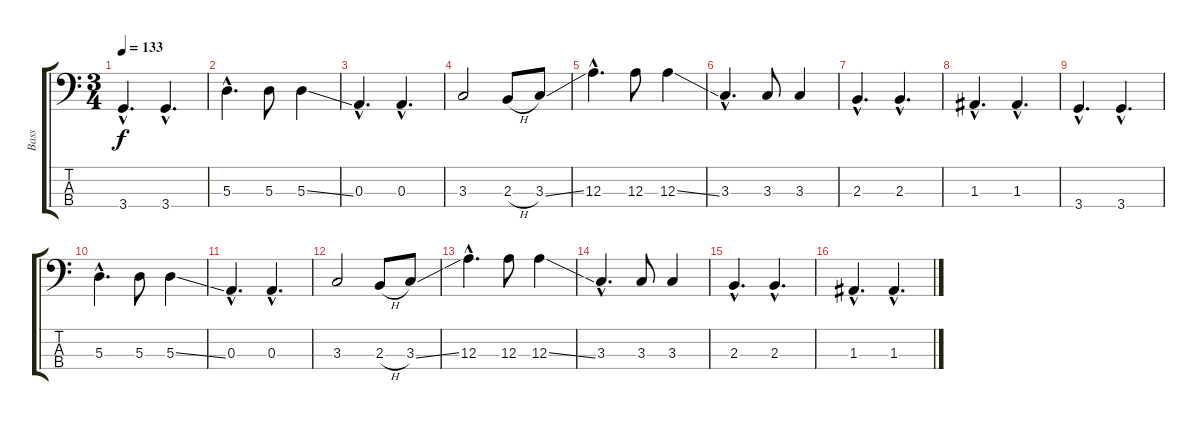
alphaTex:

\track ("Bass" "Bass") {instrument electricbassfinger}
\staff {score tabs}
\tuning (G2 D2 A1 E1) {hide}
\ts (3 4)
\tempo 133
\clef f4
\ks c
3.4{hac}.4{d dy f} 3.4{hac}.4{d} |
5.3{hac}.4{d} 5.3.8 5.3{ss}.4 |
0.3{hac}.4{d} 0.3{hac}.4{d} |
3.3.2 2.3{h}.8 3.3{ss}.8 |
12.3{hac}.4{d} 12.3.8 12.3{ss}.4 |
3.3{hac}.4{d} 3.3.8 3.3.4 |
2.3{hac}.4{d} 2.3{hac}.4{d} |
1.3{hac}.4{d} 1.3{hac}.4{d} |
3.4{hac}.4{d} 3.4{hac}.4{d} |
5.3{hac}.4{d} 5.3.8 5.3{ss}.4 |
0.3{hac}.4{d} 0.3{hac}.4{d} |
3.3.2 2.3{h}.8 3.3{ss}.8 |
12.3{hac}.4{d} 12.3.8 12.3{ss}.4 |
3.3{hac}.4{d} 3.3.8 3.3.4 |
2.3{hac}.4{d} 2.3{hac}.4{d} |
1.3{hac}.4{d} 1.3{hac}.4{d}
